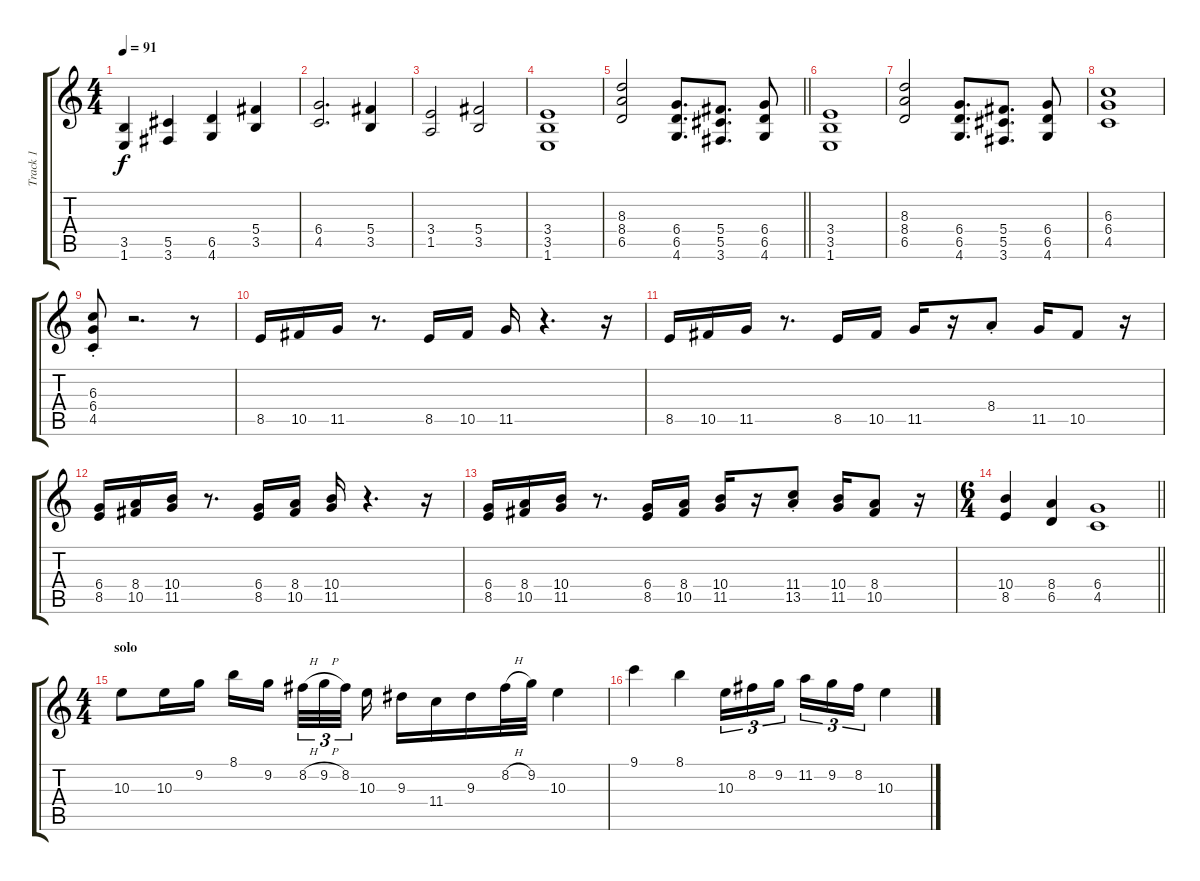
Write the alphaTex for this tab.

\track ("Track 1" "Track 1") {instrument distortionguitar}
\staff {score tabs}
\tuning (Eb4 Bb3 Gb3 Db3 Ab2 Eb2) {hide}
\ts (4 4)
\tempo 91
\clef g2
\ks c
(3.5 1.6).4{dy f} (5.5 3.6).4 (6.5 4.6).4 (5.4 3.5).4 |
(6.4 4.5).2{d} (5.4 3.5).4 |
(3.4 1.5).2 (5.4 3.5).2 |
(3.4 3.5 1.6).1 |
\barLineRight lightlight
(8.3 8.4 6.5).2 (6.4 6.5 4.6).8{d} (5.4 5.5 3.6).8{d} (6.4 6.5 4.6).8 |
(3.4 3.5 1.6).1 |
(8.3 8.4 6.5).2 (6.4 6.5 4.6).8{d} (5.4 5.5 3.6).8{d} (6.4 6.5 4.6).8 |
(6.3 6.4 4.5).1 |
(6.3{st} 6.4{st} 4.5{st}).8 r.2{d} r.8 |
8.5.16 10.5.16 11.5.16 r.8{d} 8.5.16 10.5.16 11.5.16 r.4{d} r.16 |
8.5.16 10.5.16 11.5.16 r.8{d} 8.5.16 10.5.16 11.5.16 r.16 8.4{st}.8 11.5.16 10.5.8 r.16 |
(6.4 8.5).16 (8.4 10.5).16 (10.4 11.5).16 r.8{d} (6.4 8.5).16 (8.4 10.5).16 (10.4 11.5).16 r.4{d} r.16 |
(6.4 8.5).16 (8.4 10.5).16 (10.4 11.5).16 r.8{d} (6.4 8.5).16 (8.4 10.5).16 (10.4 11.5).16 r.16 (11.4{st} 13.5).8 (10.4 11.5).16 (8.4 10.5).8 r.16 |
\ts (6 4)
\barLineRight lightlight
(10.4 8.5).4 (8.4 6.5).4 (6.4 4.5).1 |
\ts (4 4)
\section ("" "solo")
10.3.8 10.3.16 9.2.16 8.1.16 9.2.16{beam splitsecondary} 8.2{h}.32{tu (3 2)} 9.2{h}.32{tu (3 2)} 8.2.32{tu (3 2) beam splitsecondary} 10.3.16 9.3.16 11.4.16 9.3.16 8.2{h}.32 9.2.32 10.3.4 |
9.1.4 8.1.4 10.3.16{tu (3 2)} 8.2.16{tu (3 2)} 9.2.16{tu (3 2) beam splitsecondary} 11.2.16{tu (3 2)} 9.2.16{tu (3 2)} 8.2.16{tu (3 2)} 10.3.4
